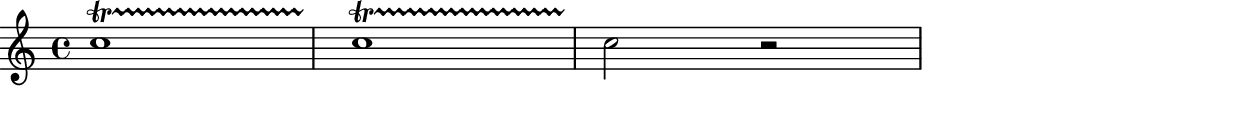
%% Generated by lilypond-book
%% Options: [exampleindent=10.16\mm,indent=0\mm,line-width=160\mm,paper-height=845.047\pt,paper-width=597.508\pt,papersize='(cons (* 597.508 pt) (* 845.047 pt))]
\include "lilypond-book-preamble.ly"


% ****************************************************************
% Start cut-&-pastable-section
% ****************************************************************

#(ly:set-option 'eps-box-padding 3.000000)



\paper {
  #(set-paper-size '(cons (* 597.508 pt) (* 845.047 pt)))
  indent = 0\mm
  line-width = 160\mm
  % offset the left padding, also add 1mm as lilypond creates cropped
  % images with a little space on the right
  line-width = #(- line-width (* mm  3.000000) (* mm 1))
}

\layout {
  
}




% ****************************************************************
% ly snippet:
% ****************************************************************
\sourcefilename "/lilypond-2.25.16/input/regression/trill-spanner-auto-stop.ly"
\sourcefileline 0
\version "2.19.21"
\header {
  texidoc = "Consecutive trill spans work without explicit
@code{\\stopTrillSpan} commands, since successive trill spanners
will automatically become the right bound of the previous trill.
"
}

\paper { ragged-right = ##f }

\relative {
  c''1\startTrillSpan
  c1\startTrillSpan
  c2\stopTrillSpan r
}



% ****************************************************************
% end ly snippet
% ****************************************************************
